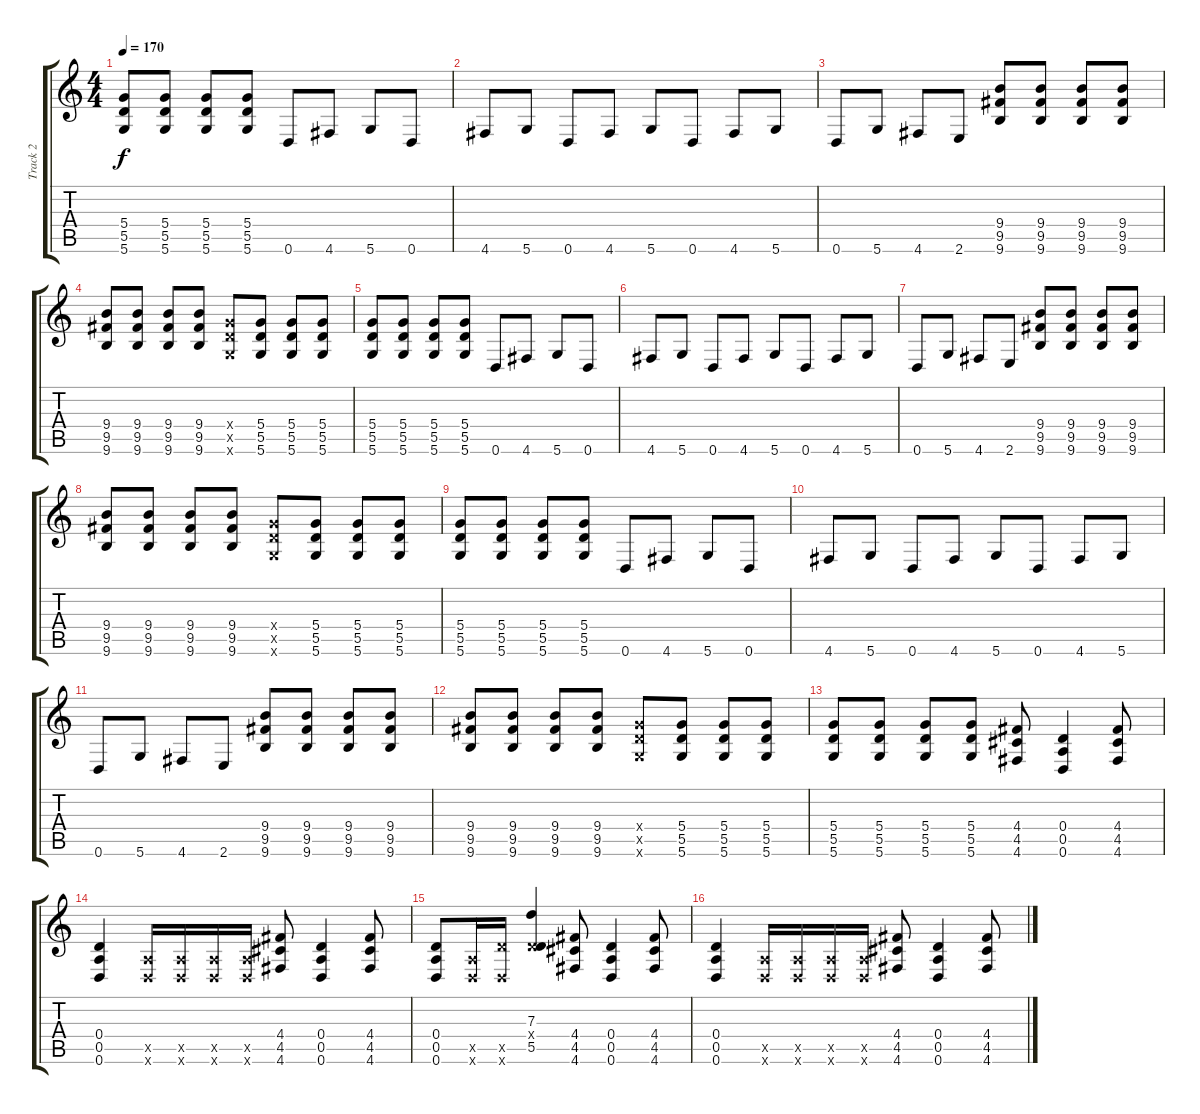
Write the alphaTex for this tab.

\track ("Track 2" "Track 2") {instrument acousticguitarsteel}
\staff {score tabs}
\tuning (E4 B3 G3 D3 A2 D2) {hide}
\ts (4 4)
\tempo 170
\clef g2
\ks c
(5.4 5.5 5.6).8{dy f} (5.4 5.5 5.6).8 (5.4 5.5 5.6).8 (5.4 5.5 5.6).8 0.6.8 4.6.8 5.6.8 0.6.8 |
4.6.8 5.6.8 0.6.8 4.6.8 5.6.8 0.6.8 4.6.8 5.6.8 |
0.6.8 5.6.8 4.6.8 2.6.8 (9.4 9.5 9.6).8 (9.4 9.5 9.6).8 (9.4 9.5 9.6).8 (9.4 9.5 9.6).8 |
(9.4 9.5 9.6).8 (9.4 9.5 9.6).8 (9.4 9.5 9.6).8 (9.4 9.5 9.6).8 (5.4{x} 5.5{x} 5.6{x}).8 (5.4 5.5 5.6).8 (5.4 5.5 5.6).8 (5.4 5.5 5.6).8 |
(5.4 5.5 5.6).8 (5.4 5.5 5.6).8 (5.4 5.5 5.6).8 (5.4 5.5 5.6).8 0.6.8 4.6.8 5.6.8 0.6.8 |
4.6.8 5.6.8 0.6.8 4.6.8 5.6.8 0.6.8 4.6.8 5.6.8 |
0.6.8 5.6.8 4.6.8 2.6.8 (9.4 9.5 9.6).8 (9.4 9.5 9.6).8 (9.4 9.5 9.6).8 (9.4 9.5 9.6).8 |
(9.4 9.5 9.6).8 (9.4 9.5 9.6).8 (9.4 9.5 9.6).8 (9.4 9.5 9.6).8 (5.4{x} 5.5{x} 5.6{x}).8 (5.4 5.5 5.6).8 (5.4 5.5 5.6).8 (5.4 5.5 5.6).8 |
(5.4 5.5 5.6).8 (5.4 5.5 5.6).8 (5.4 5.5 5.6).8 (5.4 5.5 5.6).8 0.6.8 4.6.8 5.6.8 0.6.8 |
4.6.8 5.6.8 0.6.8 4.6.8 5.6.8 0.6.8 4.6.8 5.6.8 |
0.6.8 5.6.8 4.6.8 2.6.8 (9.4 9.5 9.6).8 (9.4 9.5 9.6).8 (9.4 9.5 9.6).8 (9.4 9.5 9.6).8 |
(9.4 9.5 9.6).8 (9.4 9.5 9.6).8 (9.4 9.5 9.6).8 (9.4 9.5 9.6).8 (5.4{x} 5.5{x} 5.6{x}).8 (5.4 5.5 5.6).8 (5.4 5.5 5.6).8 (5.4 5.5 5.6).8 |
(5.4 5.5 5.6).8 (5.4 5.5 5.6).8 (5.4 5.5 5.6).8 (5.4 5.5 5.6).8 (4.4 4.5 4.6).8 (0.4 0.5 0.6).4 (4.4 4.5 4.6).8 |
(0.4 0.5 0.6).4 (0.5{x} 0.6{x}).16 (0.5{x} 0.6{x}).16 (0.5{x} 0.6{x}).16 (0.5{x} 0.6{x}).16 (4.4 4.5 4.6).8 (0.4 0.5 0.6).4 (4.4 4.5 4.6).8 |
(0.4 0.5 0.6).8 (0.5{x} 0.6{x}).16 (5.5{x} 0.6{x}).16 (7.3 0.4{x} 5.5).4 (4.4 4.5 4.6).8 (0.4 0.5 0.6).4 (4.4 4.5 4.6).8 |
(0.4 0.5 0.6).4 (0.5{x} 0.6{x}).16 (0.5{x} 0.6{x}).16 (0.5{x} 0.6{x}).16 (0.5{x} 0.6{x}).16 (4.4 4.5 4.6).8 (0.4 0.5 0.6).4 (4.4 4.5 4.6).8
